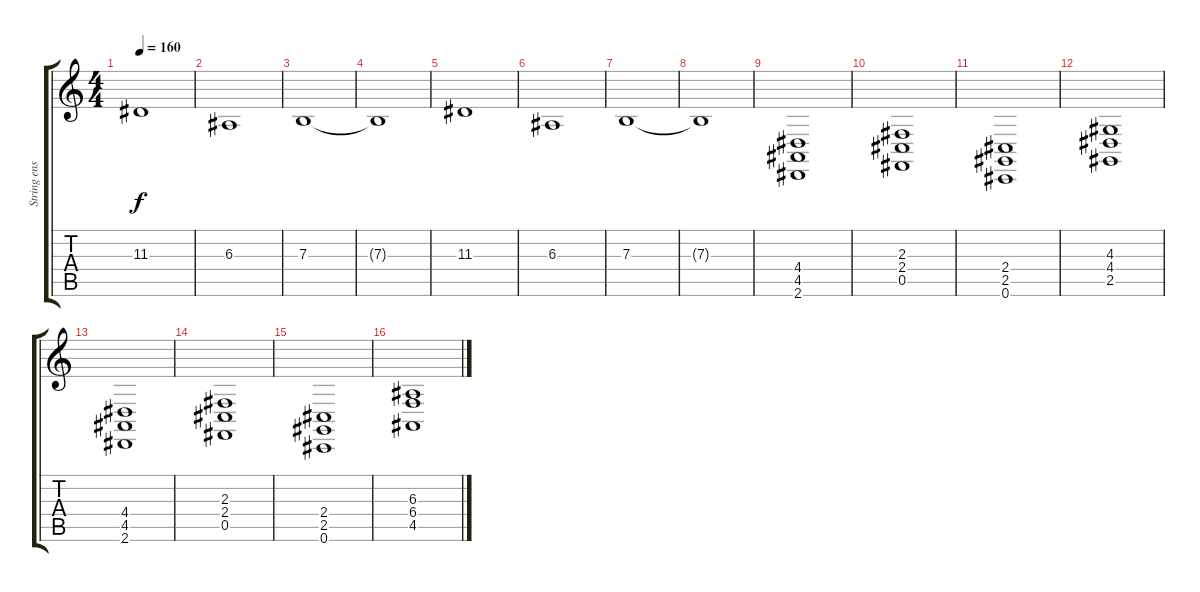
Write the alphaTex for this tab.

\track ("String ensemble" "String ens") {instrument stringensemble1}
\staff {score tabs}
\tuning (Db4 Ab3 E3 B2 Gb2 Db2) {hide}
\ts (4 4)
\tempo 160
\clef g2
\ks c
11.3.1{dy f} |
6.3.1 |
7.3.1 |
7.3{t}.1 |
11.3.1 |
6.3.1 |
7.3.1 |
7.3{t}.1 |
(4.4 4.5 2.6).1 |
(2.3 2.4 0.5).1 |
(2.4 2.5 0.6).1 |
(4.3 4.4 2.5).1 |
(4.4 4.5 2.6).1 |
(2.3 2.4 0.5).1 |
(2.4 2.5 0.6).1 |
(6.3 6.4 4.5).1
